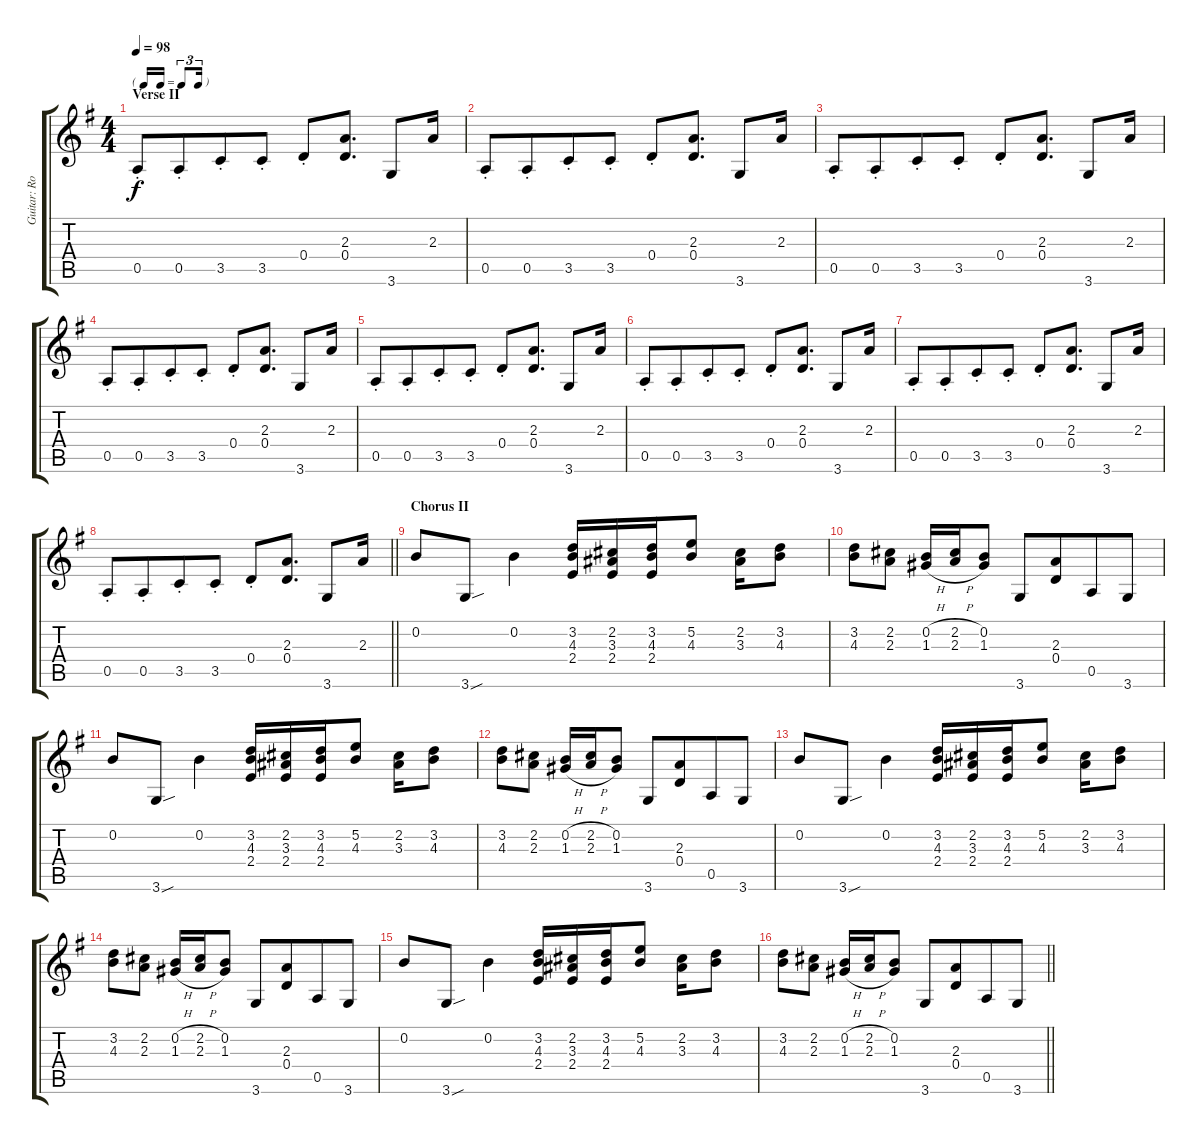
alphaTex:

\track ("Guitar: Robbin" "Guitar: Ro") {instrument distortionguitar}
\staff {score tabs}
\tuning (E4 B3 G3 D3 A2 E2) {hide}
\ts (4 4)
\tf triplet16th
\section ("" "Verse II")
\tempo 98
\clef g2
\ks g
0.5{st}.8{dy f} 0.5{st}.8{beam merge} 3.5{st}.8 3.5{st}.8 0.4{st}.8 (2.3 0.4).8{d} 3.6.8 2.3.16 |
0.5{st}.8 0.5{st}.8{beam merge} 3.5{st}.8 3.5{st}.8 0.4{st}.8 (2.3 0.4).8{d} 3.6.8 2.3.16 |
0.5{st}.8 0.5{st}.8{beam merge} 3.5{st}.8 3.5{st}.8 0.4{st}.8 (2.3 0.4).8{d} 3.6.8 2.3.16 |
0.5{st}.8 0.5{st}.8{beam merge} 3.5{st}.8 3.5{st}.8 0.4{st}.8 (2.3 0.4).8{d} 3.6.8 2.3.16 |
0.5{st}.8 0.5{st}.8{beam merge} 3.5{st}.8 3.5{st}.8 0.4{st}.8 (2.3 0.4).8{d} 3.6.8 2.3.16 |
0.5{st}.8 0.5{st}.8{beam merge} 3.5{st}.8 3.5{st}.8 0.4{st}.8 (2.3 0.4).8{d} 3.6.8 2.3.16 |
0.5{st}.8 0.5{st}.8{beam merge} 3.5{st}.8 3.5{st}.8 0.4{st}.8 (2.3 0.4).8{d} 3.6.8 2.3.16 |
\barLineRight lightlight
0.5{st}.8 0.5{st}.8{beam merge} 3.5{st}.8 3.5{st}.8 0.4{st}.8 (2.3 0.4).8{d} 3.6.8 2.3.16 |
\section ("" "Chorus II")
0.2.8 3.6{sou}.8 0.2.4 (3.2 4.3 2.4).16 (2.2 3.3 2.4).16 (3.2 4.3 2.4).16 (5.2 4.3).8 (2.2 3.3).16 (3.2 4.3).8 |
(3.2 4.3).8 (2.2 2.3).8 (0.2{h} 1.3{h}).16 (2.2{h} 2.3{h}).16 (0.2 1.3).8 3.6.8 (2.3 0.4).8{beam merge} 0.5.8 3.6.8 |
0.2.8 3.6{sou}.8 0.2.4 (3.2 4.3 2.4).16 (2.2 3.3 2.4).16 (3.2 4.3 2.4).16 (5.2 4.3).8 (2.2 3.3).16 (3.2 4.3).8 |
(3.2 4.3).8 (2.2 2.3).8 (0.2{h} 1.3{h}).16 (2.2{h} 2.3{h}).16 (0.2 1.3).8 3.6.8 (2.3 0.4).8{beam merge} 0.5.8 3.6.8 |
0.2.8 3.6{sou}.8 0.2.4 (3.2 4.3 2.4).16 (2.2 3.3 2.4).16 (3.2 4.3 2.4).16 (5.2 4.3).8 (2.2 3.3).16 (3.2 4.3).8 |
(3.2 4.3).8 (2.2 2.3).8 (0.2{h} 1.3{h}).16 (2.2{h} 2.3{h}).16 (0.2 1.3).8 3.6.8 (2.3 0.4).8{beam merge} 0.5.8 3.6.8 |
0.2.8 3.6{sou}.8 0.2.4 (3.2 4.3 2.4).16 (2.2 3.3 2.4).16 (3.2 4.3 2.4).16 (5.2 4.3).8 (2.2 3.3).16 (3.2 4.3).8 |
\barLineRight lightlight
(3.2 4.3).8 (2.2 2.3).8 (0.2{h} 1.3{h}).16 (2.2{h} 2.3{h}).16 (0.2 1.3).8 3.6.8 (2.3 0.4).8{beam merge} 0.5.8 3.6.8
